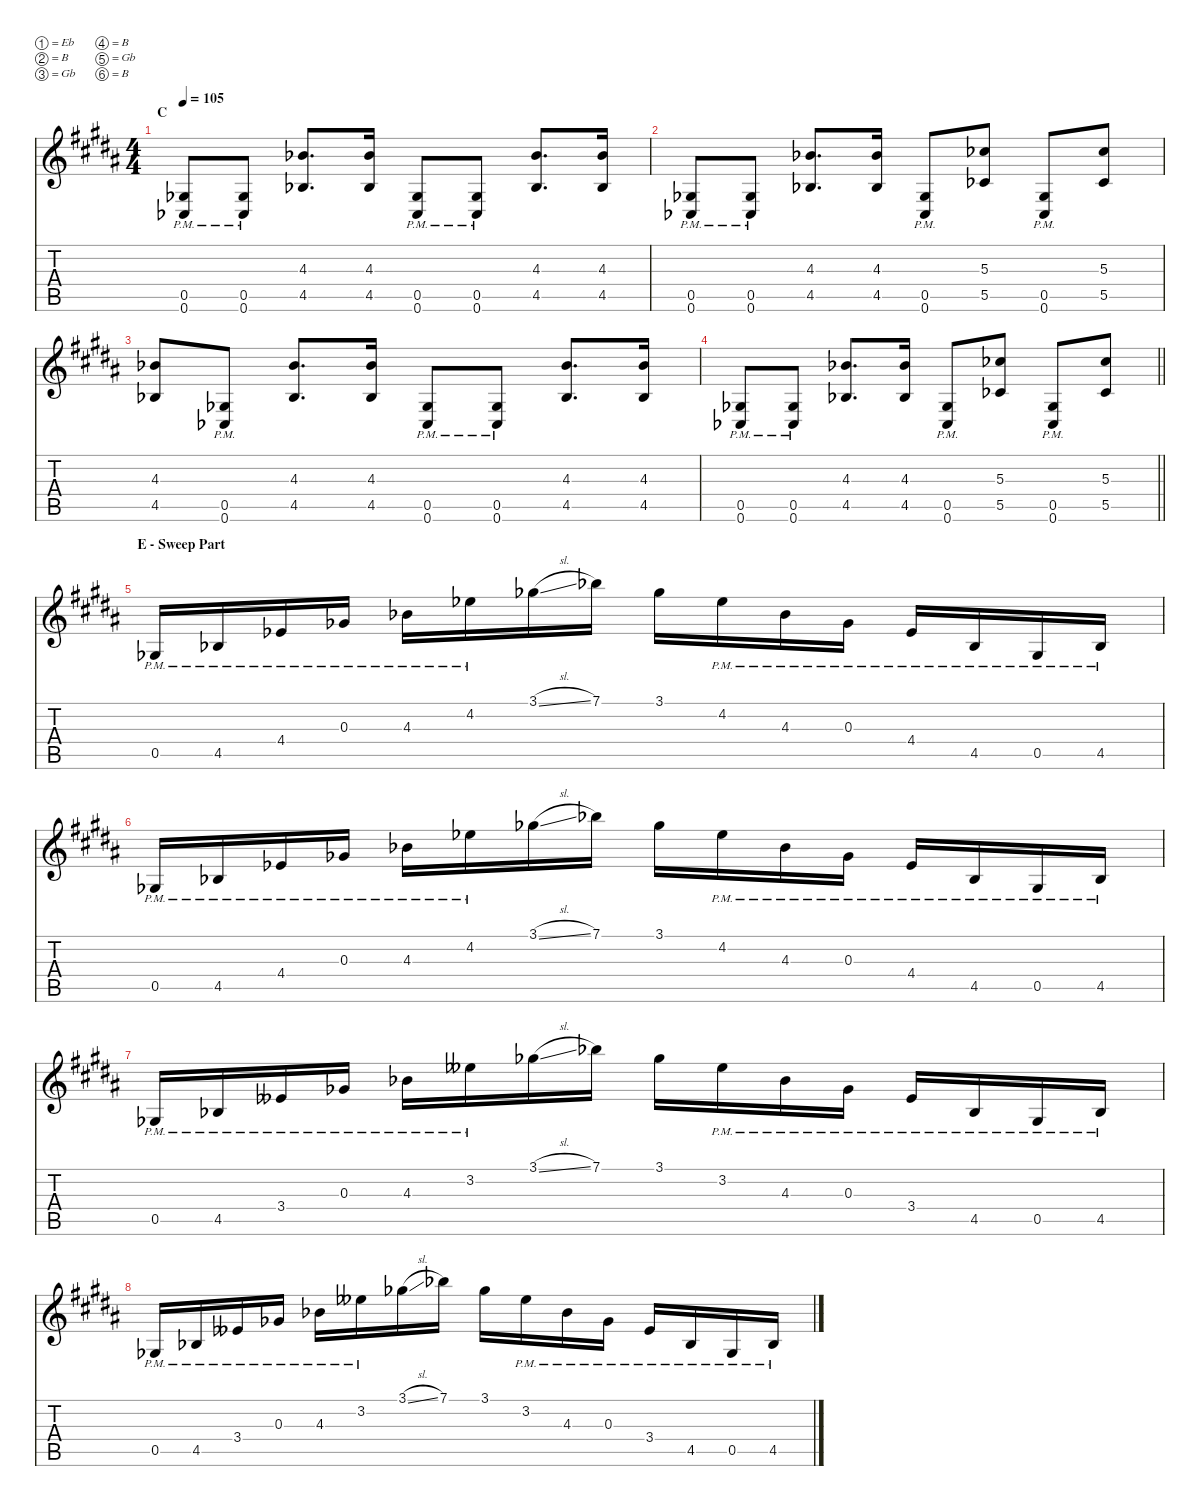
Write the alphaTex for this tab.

\defaultSystemsLayout 4
\hideDynamics
\bracketExtendMode nobrackets
\singleTrackTrackNamePolicy hidden
\multiTrackTrackNamePolicy hidden
\firstSystemTrackNameMode fullname
\firstSystemTrackNameOrientation horizontal
\otherSystemsTrackNameOrientation horizontal
\track ("Guitar II" "dist.guit.") {mute instrument distortionguitar}
\staff {score tabs}
\tuning (Eb4 B3 Gb3 B2 Gb2 B1)
\ts (4 4)
\section ("" "C")
\tempo 105
\clef g2
\ks b
(0.5{pm acc b} 0.6{pm acc b}).8{dy f} (0.5{pm acc b} 0.6{pm acc b}).8 (4.3{acc b} 4.5{acc b}).8{d} (4.3{acc b} 4.5{acc b}).16 (0.5{pm acc b} 0.6{pm acc b}).8 (0.5{pm acc b} 0.6{pm acc b}).8 (4.3{acc b} 4.5{acc b}).8{d} (4.3{acc b} 4.5{acc b}).16 |
(0.5{pm acc b} 0.6{pm acc b}).8 (0.5{pm acc b} 0.6{pm acc b}).8 (4.3{acc b} 4.5{acc b}).8{d} (4.3{acc b} 4.5{acc b}).16 (0.5{pm acc b} 0.6{pm acc b}).8 (5.3{acc b} 5.5{acc b}).8 (0.5{pm acc b} 0.6{pm acc b}).8 (5.3{acc b} 5.5{acc b}).8 |
(4.3{acc b} 4.5{acc b}).8 (0.5{pm acc b} 0.6{pm acc b}).8 (4.3{acc b} 4.5{acc b}).8{d} (4.3{acc b} 4.5{acc b}).16 (0.5{pm acc b} 0.6{pm acc b}).8 (0.5{pm acc b} 0.6{pm acc b}).8 (4.3{acc b} 4.5{acc b}).8{d} (4.3{acc b} 4.5{acc b}).16 |
\barLineRight lightlight
(0.5{pm acc b} 0.6{pm acc b}).8 (0.5{pm acc b} 0.6{pm acc b}).8 (4.3{acc b} 4.5{acc b}).8{d} (4.3{acc b} 4.5{acc b}).16 (0.5{pm acc b} 0.6{pm acc b}).8 (5.3{acc b} 5.5{acc b}).8 (0.5{pm acc b} 0.6{pm acc b}).8 (5.3{acc b} 5.5{acc b}).8 |
\section ("" "E - Sweep Part")
0.5{pm acc b}.16 4.5{pm acc b}.16 4.4{pm acc b}.16 0.3{pm acc b}.16 4.3{pm acc b}.16 4.2{pm acc b}.16 3.1{sl acc b}.16 7.1{acc b}.16 3.1{acc b}.16 4.2{pm acc b}.16 4.3{pm acc b}.16 0.3{pm acc b}.16 4.4{pm acc b}.16 4.5{pm acc b}.16 0.5{pm acc b}.16 4.5{pm acc b}.16 |
0.5{pm acc b}.16 4.5{pm acc b}.16 4.4{pm acc b}.16 0.3{pm acc b}.16 4.3{pm acc b}.16 4.2{pm acc b}.16 3.1{sl acc b}.16 7.1{acc b}.16 3.1{acc b}.16 4.2{pm acc b}.16 4.3{pm acc b}.16 0.3{pm acc b}.16 4.4{pm acc b}.16 4.5{pm acc b}.16 0.5{pm acc b}.16 4.5{pm acc b}.16 |
0.5{pm acc b}.16 4.5{pm acc b}.16 3.4{pm acc bb}.16 0.3{pm acc b}.16 4.3{pm acc b}.16 3.2{pm acc bb}.16 3.1{sl acc b}.16 7.1{acc b}.16 3.1{acc b}.16 3.2{pm acc bb}.16 4.3{pm acc b}.16 0.3{pm acc b}.16 3.4{pm acc bb}.16 4.5{pm acc b}.16 0.5{pm acc b}.16 4.5{pm acc b}.16 |
0.5{pm acc b}.16 4.5{pm acc b}.16 3.4{pm acc bb}.16 0.3{pm acc b}.16 4.3{pm acc b}.16 3.2{pm acc bb}.16 3.1{sl acc b}.16 7.1{acc b}.16 3.1{acc b}.16 3.2{pm acc bb}.16 4.3{pm acc b}.16 0.3{pm acc b}.16 3.4{pm acc bb}.16 4.5{pm acc b}.16 0.5{pm acc b}.16 4.5{pm acc b}.16
